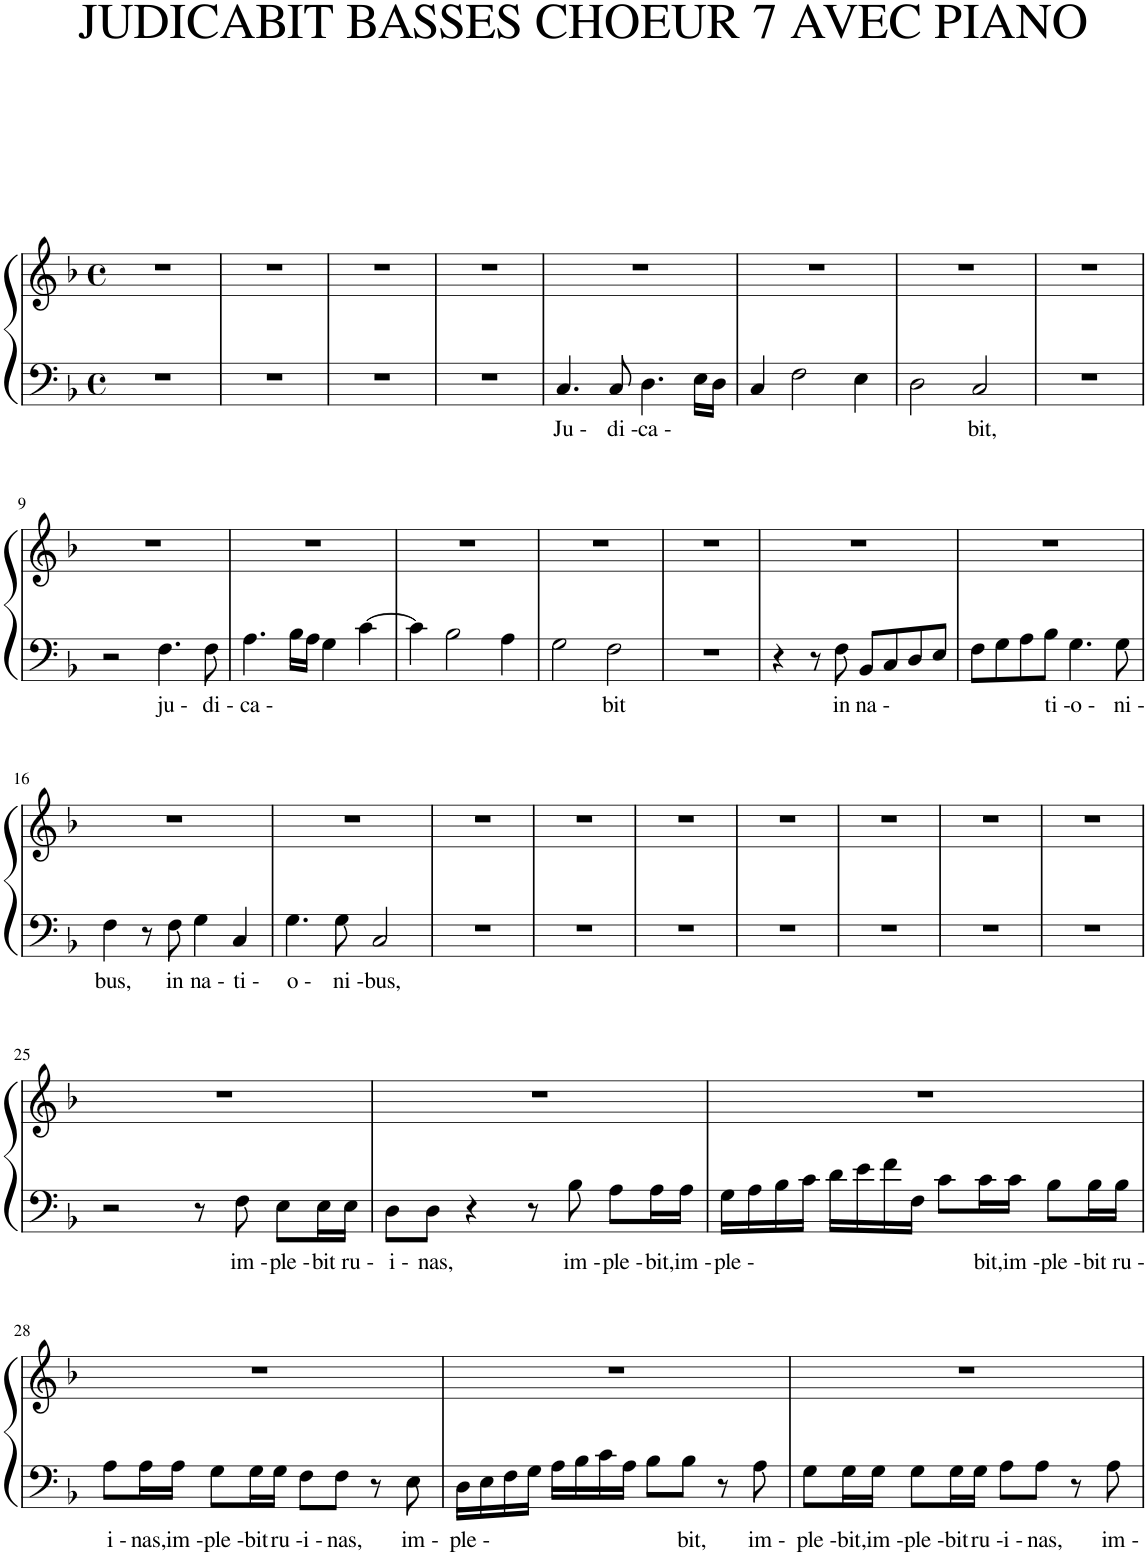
**kern	**text	**kern
*part1	*part1	*part1
*staff2	*staff2	*staff1
*I"Piano	*	*
*I'Pno.	*	*
*clefF4	*	*clefG2
*k[b-]	*	*k[b-]
*M4/4	*	*M4/4
*met(c)	*	*met(c)
=1	=1	=1
1r	.	1r
=2	=2	=2
1r	.	1r
=3	=3	=3
1r	.	1r
=4	=4	=4
1r	.	1r
=5	=5	=5
!	!LO:LY:b	!
4.C/	Ju -	1r
!	!LO:LY:b	!
8C/	di -	.
!	!LO:LY:b	!
4.D\	ca -	.
16E\LL	.	.
16D\JJ	.	.
=6	=6	=6
4C/	.	1r
2F\	.	.
4E\	.	.
=7	=7	=7
2D\	.	1r
!	!LO:LY:b	!
2C/	bit,	.
=8	=8	=8
1r	.	1r
!!LO:LB:g=z
=9	=9	=9
2r	.	1r
!	!LO:LY:b	!
4.F\	ju -	.
!	!LO:LY:b	!
8F\	di -	.
=10	=10	=10
!	!LO:LY:b	!
4.A\	ca -	1r
16B-\LL	.	.
16A\JJ	.	.
4G\	.	.
[4c\	.	.
=11	=11	=11
4c\]	.	1r
2B-\	.	.
4A\	.	.
=12	=12	=12
2G\	.	1r
!	!LO:LY:b	!
2F\	bit	.
=13	=13	=13
1r	.	1r
=14	=14	=14
4r	.	1r
8r	.	.
!	!LO:LY:b	!
8F\	in	.
!	!LO:LY:b	!
8BB-/L	na -	.
8C/	.	.
8D/	.	.
8E/J	.	.
=15	=15	=15
8F\L	.	1r
8G\	.	.
8A\	.	.
!	!LO:LY:b	!
8B-\J	ti -	.
!	!LO:LY:b	!
4.G\	o -	.
!	!LO:LY:b	!
8G\	ni -	.
!!LO:LB:g=z
=16	=16	=16
!	!LO:LY:b	!
4F\	bus,	1r
8r	.	.
!	!LO:LY:b	!
8F\	in	.
!	!LO:LY:b	!
4G\	na -	.
!	!LO:LY:b	!
4C/	ti -	.
=17	=17	=17
!	!LO:LY:b	!
4.G\	o -	1r
!	!LO:LY:b	!
8G\	ni -	.
!	!LO:LY:b	!
2C/	bus,	.
=18	=18	=18
1r	.	1r
=19	=19	=19
1r	.	1r
=20	=20	=20
1r	.	1r
=21	=21	=21
1r	.	1r
=22	=22	=22
1r	.	1r
=23	=23	=23
1r	.	1r
=24	=24	=24
1r	.	1r
!!LO:LB:g=z
=25	=25	=25
2r	.	1r
8r	.	.
!	!LO:LY:b	!
8F\	im -	.
!	!LO:LY:b	!
8E\L	ple -	.
!	!LO:LY:b	!
16E\L	bit	.
!	!LO:LY:b	!
16E\JJ	ru -	.
=26	=26	=26
!	!LO:LY:b	!
8D\L	i -	1r
!	!LO:LY:b	!
8D\J	nas,	.
4r	.	.
8r	.	.
!	!LO:LY:b	!
8B-\	im -	.
!	!LO:LY:b	!
8A\L	ple -	.
!	!LO:LY:b	!
16A\L	bit,	.
!	!LO:LY:b	!
16A\JJ	im -	.
=27	=27	=27
!	!LO:LY:b	!
16G\LL	ple -	1r
16A\	.	.
16B-\	.	.
16c\JJ	.	.
16d\LL	.	.
16e\	.	.
16f\	.	.
16F\JJ	.	.
8c\L	.	.
!	!LO:LY:b	!
16c\L	bit,	.
!	!LO:LY:b	!
16c\JJ	im -	.
!	!LO:LY:b	!
8B-\L	ple -	.
!	!LO:LY:b	!
16B-\L	bit	.
!	!LO:LY:b	!
16B-\JJ	ru -	.
!!LO:LB:g=z
=28	=28	=28
!	!LO:LY:b	!
8A\L	i -	1r
!	!LO:LY:b	!
16A\L	nas,	.
!	!LO:LY:b	!
16A\JJ	im -	.
!	!LO:LY:b	!
8G\L	ple -	.
!	!LO:LY:b	!
16G\L	bit	.
!	!LO:LY:b	!
16G\JJ	ru -	.
!	!LO:LY:b	!
8F\L	i -	.
!	!LO:LY:b	!
8F\J	nas,	.
8r	.	.
!	!LO:LY:b	!
8E\	im -	.
=29	=29	=29
!	!LO:LY:b	!
16D\LL	ple -	1r
16E\	.	.
16F\	.	.
16G\JJ	.	.
16A\LL	.	.
16B-\	.	.
16c\	.	.
16A\JJ	.	.
8B-\L	.	.
!	!LO:LY:b	!
8B-\J	bit,	.
8r	.	.
!	!LO:LY:b	!
8A\	im -	.
=30	=30	=30
!	!LO:LY:b	!
8G\L	ple -	1r
!	!LO:LY:b	!
16G\L	bit,	.
!	!LO:LY:b	!
16G\JJ	im -	.
!	!LO:LY:b	!
8G\L	ple -	.
!	!LO:LY:b	!
16G\L	bit	.
!	!LO:LY:b	!
16G\JJ	ru -	.
!	!LO:LY:b	!
8A\L	i -	.
!	!LO:LY:b	!
8A\J	nas,	.
8r	.	.
!	!LO:LY:b	!
8A\	im -	.
=	=	=
*-	*-	*-
